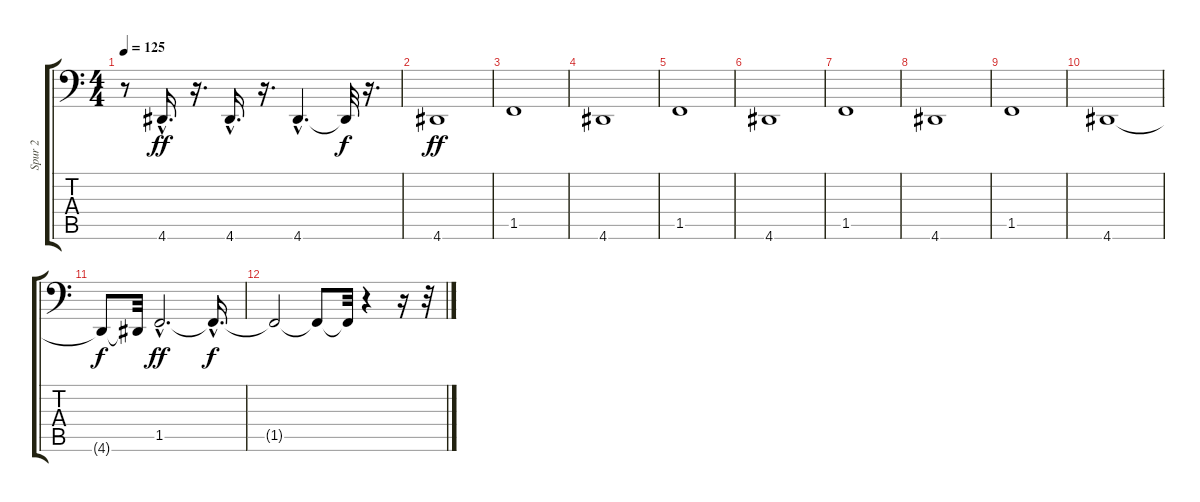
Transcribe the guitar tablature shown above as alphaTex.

\track ("Spur 2" "Spur 2") {instrument electricbassfinger}
\staff {score tabs}
\tuning (C3 G2 D2 A1 E1 B0) {hide}
\ts (4 4)
\tempo 125
\clef f4
\ks c
r.8{dy ff} 4.6{hac}.16{d} r.16{d} 4.6{hac}.16{d} r.16{d} 4.6{hac}.4{d} 4.6{t}.32{dy f} r.16{d} |
4.6.1{dy ff} |
1.5.1 |
4.6.1 |
1.5.1 |
4.6.1 |
1.5.1 |
4.6.1 |
1.5.1 |
4.6.1 |
4.6{t}.8{dy f} 4.6{t}.32 1.5{hac}.2{d dy ff} 1.5{hac t}.16{d dy f} |
1.5{t}.2 1.5{t}.8 1.5{t}.32 r.4 r.16 r.32
